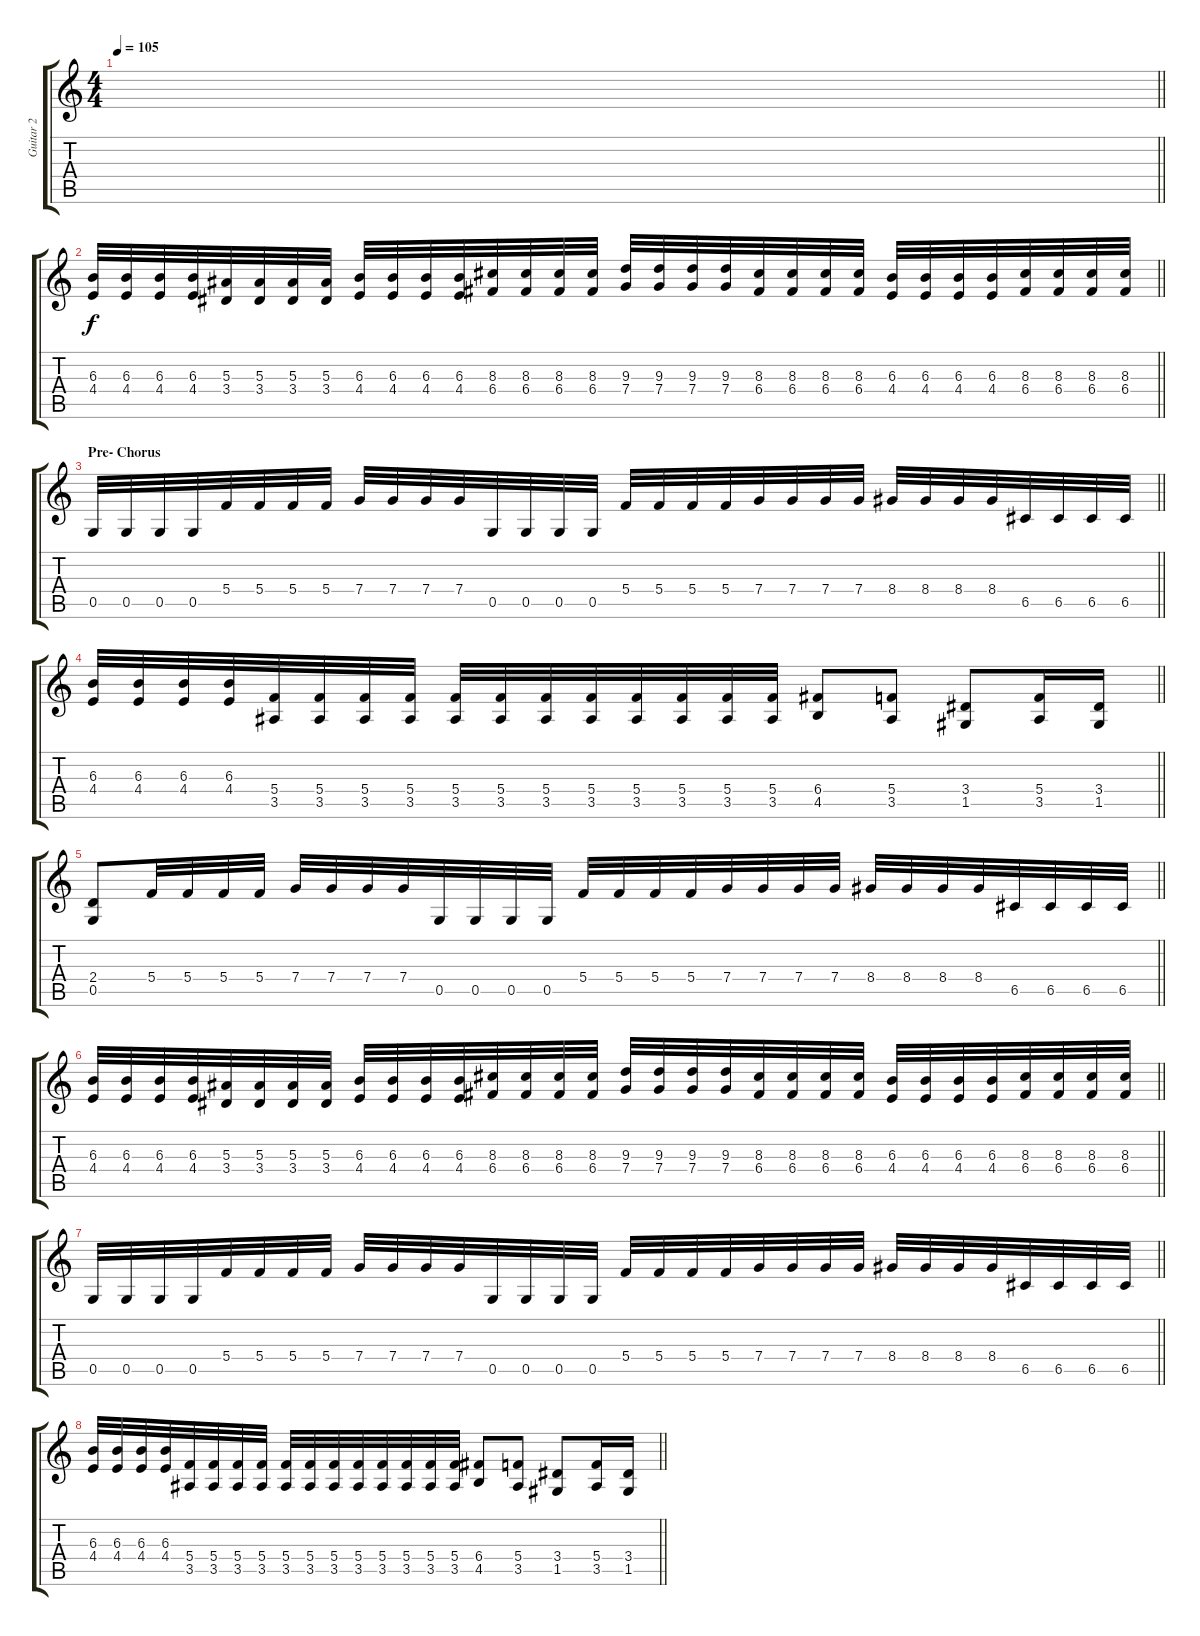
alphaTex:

\track ("Guitar 2" "Guitar 2") {instrument distortionguitar}
\staff {score tabs}
\tuning (D4 A3 F3 C3 G2 D2) {hide}
\ts (4 4)
\tempo 105
\clef g2
\barLineRight lightlight
\ks c
|
\barLineRight lightlight
(6.3 4.4).32 (6.3 4.4).32 (6.3 4.4).32 (6.3 4.4).32 (5.3 3.4).32 (5.3 3.4).32 (5.3 3.4).32 (5.3 3.4).32 (6.3 4.4).32 (6.3 4.4).32 (6.3 4.4).32 (6.3 4.4).32 (8.3 6.4).32 (8.3 6.4).32 (8.3 6.4).32 (8.3 6.4).32 (9.3 7.4).32 (9.3 7.4).32 (9.3 7.4).32 (9.3 7.4).32 (8.3 6.4).32 (8.3 6.4).32 (8.3 6.4).32 (8.3 6.4).32 (6.3 4.4).32 (6.3 4.4).32 (6.3 4.4).32 (6.3 4.4).32 (8.3 6.4).32 (8.3 6.4).32 (8.3 6.4).32 (8.3 6.4).32 |
\section ("" "Pre- Chorus")
\barLineRight lightlight
0.5.32 0.5.32 0.5.32 0.5.32 5.4.32 5.4.32 5.4.32 5.4.32 7.4.32 7.4.32 7.4.32 7.4.32 0.5.32 0.5.32 0.5.32 0.5.32 5.4.32 5.4.32 5.4.32 5.4.32 7.4.32 7.4.32 7.4.32 7.4.32 8.4.32 8.4.32 8.4.32 8.4.32 6.5.32 6.5.32 6.5.32 6.5.32 |
\barLineRight lightlight
(6.3 4.4).32 (6.3 4.4).32 (6.3 4.4).32 (6.3 4.4).32 (5.4 3.5).32 (5.4 3.5).32 (5.4 3.5).32 (5.4 3.5).32 (5.4 3.5).32 (5.4 3.5).32 (5.4 3.5).32 (5.4 3.5).32 (5.4 3.5).32 (5.4 3.5).32 (5.4 3.5).32 (5.4 3.5).32 (6.4 4.5).8 (5.4 3.5).8 (3.4 1.5).8 (5.4 3.5).16 (3.4 1.5).16 |
\barLineRight lightlight
(2.4 0.5).8 5.4.32 5.4.32 5.4.32 5.4.32 7.4.32 7.4.32 7.4.32 7.4.32 0.5.32 0.5.32 0.5.32 0.5.32 5.4.32 5.4.32 5.4.32 5.4.32 7.4.32 7.4.32 7.4.32 7.4.32 8.4.32 8.4.32 8.4.32 8.4.32 6.5.32 6.5.32 6.5.32 6.5.32 |
\barLineRight lightlight
(6.3 4.4).32 (6.3 4.4).32 (6.3 4.4).32 (6.3 4.4).32 (5.3 3.4).32 (5.3 3.4).32 (5.3 3.4).32 (5.3 3.4).32 (6.3 4.4).32 (6.3 4.4).32 (6.3 4.4).32 (6.3 4.4).32 (8.3 6.4).32 (8.3 6.4).32 (8.3 6.4).32 (8.3 6.4).32 (9.3 7.4).32 (9.3 7.4).32 (9.3 7.4).32 (9.3 7.4).32 (8.3 6.4).32 (8.3 6.4).32 (8.3 6.4).32 (8.3 6.4).32 (6.3 4.4).32 (6.3 4.4).32 (6.3 4.4).32 (6.3 4.4).32 (8.3 6.4).32 (8.3 6.4).32 (8.3 6.4).32 (8.3 6.4).32 |
\barLineRight lightlight
0.5.32 0.5.32 0.5.32 0.5.32 5.4.32 5.4.32 5.4.32 5.4.32 7.4.32 7.4.32 7.4.32 7.4.32 0.5.32 0.5.32 0.5.32 0.5.32 5.4.32 5.4.32 5.4.32 5.4.32 7.4.32 7.4.32 7.4.32 7.4.32 8.4.32 8.4.32 8.4.32 8.4.32 6.5.32 6.5.32 6.5.32 6.5.32 |
\barLineRight lightlight
(6.3 4.4).32 (6.3 4.4).32 (6.3 4.4).32 (6.3 4.4).32 (5.4 3.5).32 (5.4 3.5).32 (5.4 3.5).32 (5.4 3.5).32 (5.4 3.5).32 (5.4 3.5).32 (5.4 3.5).32 (5.4 3.5).32 (5.4 3.5).32 (5.4 3.5).32 (5.4 3.5).32 (5.4 3.5).32 (6.4 4.5).8 (5.4 3.5).8 (3.4 1.5).8 (5.4 3.5).16 (3.4 1.5).16
